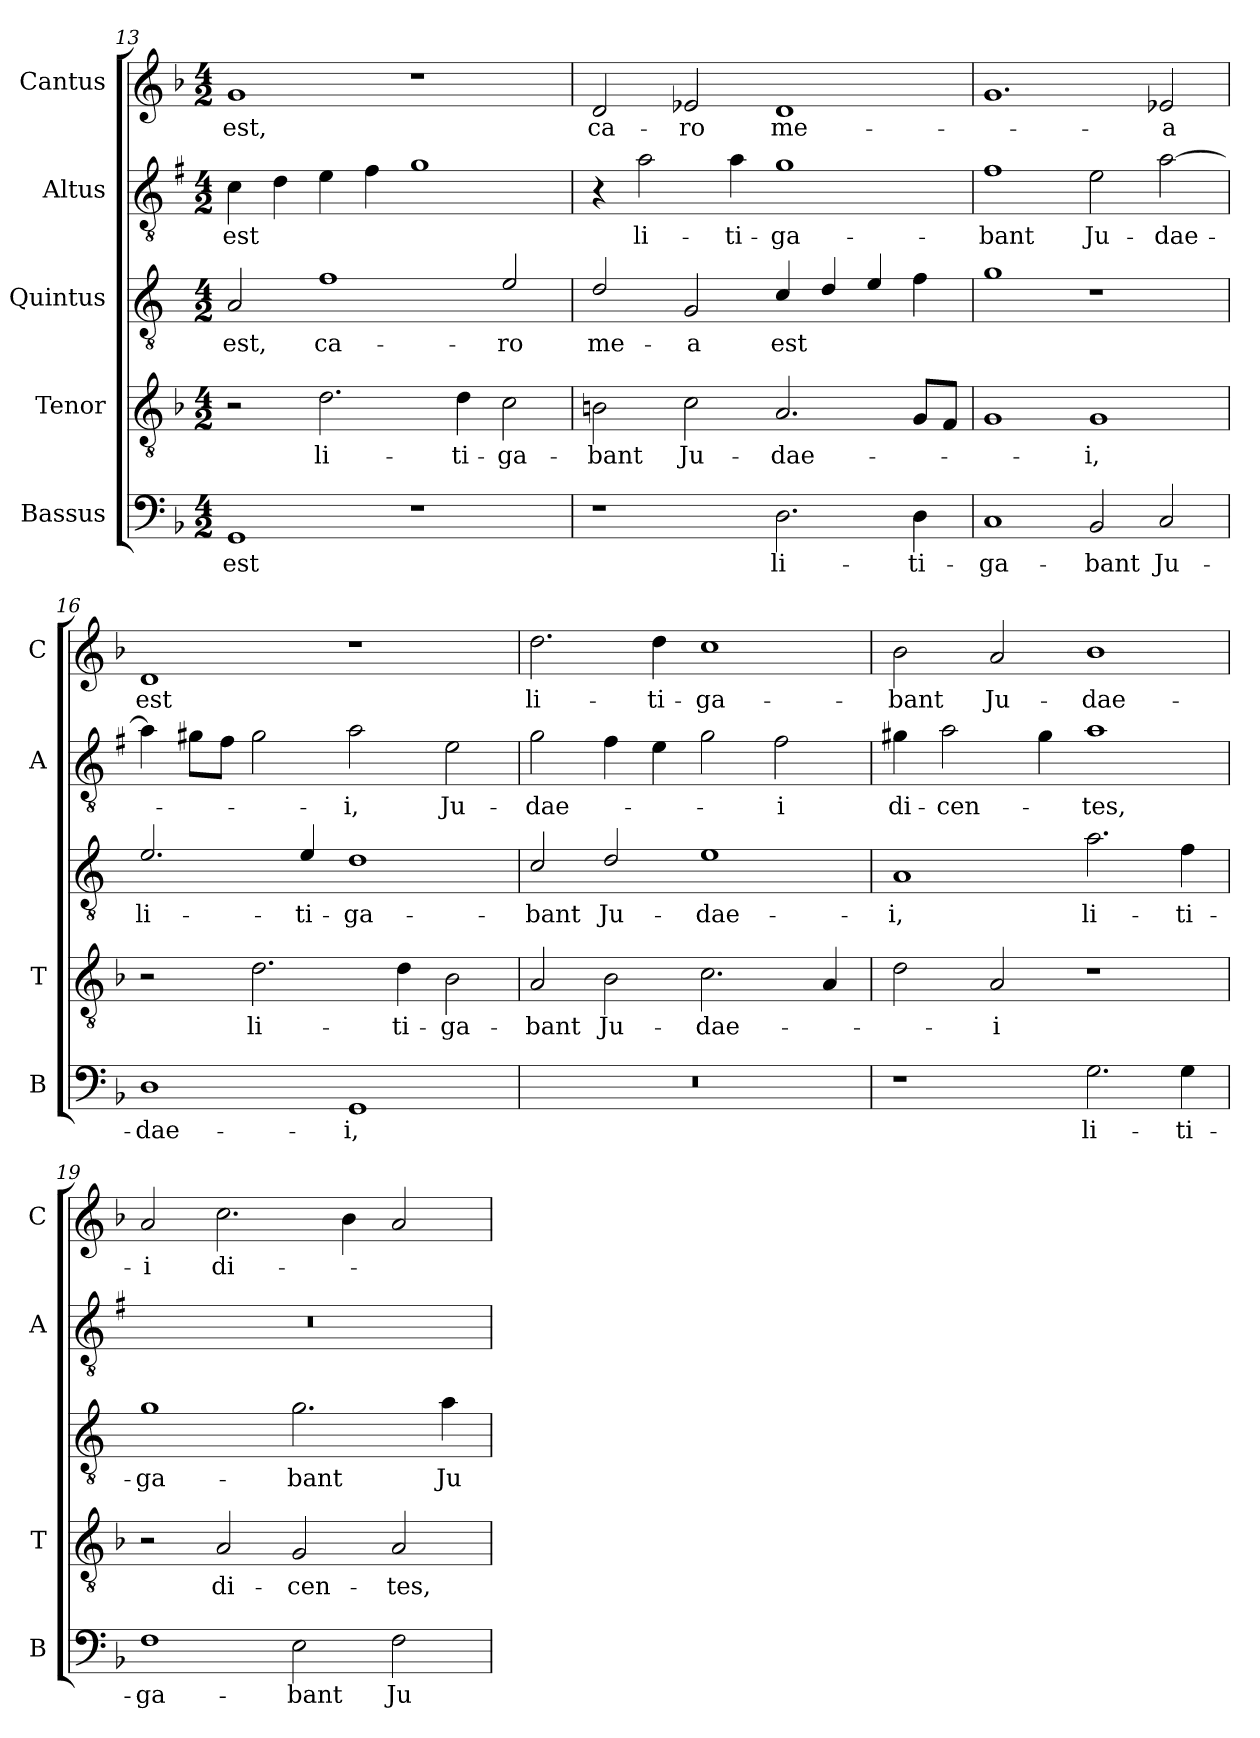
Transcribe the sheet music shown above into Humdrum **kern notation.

**kern	**text	**kern	**text	**kern	**text	**kern	**text	**kern	**text
*part5	*part5	*part4	*part4	*part3	*part3	*part2	*part2	*part1	*part1
*staff5	*staff5	*staff4	*staff4	*staff3	*staff3	*staff2	*staff2	*staff1	*staff1
*I"Bassus	*	*I"Tenor	*	*I"Quintus	*	*I"Altus	*	*I"Cantus	*
*I'B	*	*I'T	*	*	*	*I'A	*	*I'C	*
*clefF4	*	*clefGv2	*	*clefGv2	*	*clefGv2	*	*clefG2	*
*	*	*	*	*ITrd4c7	*	*ITrd1c2	*	*	*
*k[b-]	*	*k[b-]	*	*k[b-]	*	*k[b-]	*	*k[b-]	*
*F:	*	*F:	*	*F:	*	*F:	*	*F:	*
*M4/2	*	*M4/2	*	*M4/2	*	*M4/2	*	*M4/2	*
=13	=13	=13	=13	=13	=13	=13	=13	=13	=13
!	!LO:LY:b	!	!	!	!LO:LY:b	!	!LO:LY:b	!	!LO:LY:b
1GG	est	2r	.	2D/	est,	4B-\	est	1g	est,
.	.	.	.	.	.	4c\	.	.	.
!	!	!	!LO:LY:b	!	!LO:LY:b	!	!	!	!
.	.	2.d\	li-	1B-	ca-	4d\	.	.	.
.	.	.	.	.	.	4e\	.	.	.
1r	.	.	.	.	.	1f	.	1r	.
!	!	!	!LO:LY:b	!	!	!	!	!	!
.	.	4d\	-ti-	.	.	.	.	.	.
!	!	!	!LO:LY:b	!	!LO:LY:b	!	!	!	!
.	.	2c\	-ga-	2A/	-ro	.	.	.	.
=14	=14	=14	=14	=14	=14	=14	=14	=14	=14
!	!	!	!LO:LY:b	!	!LO:LY:b	!	!	!	!LO:LY:b
1r	.	2Bn\	-bant	2G/	me-	4r	.	2d/	ca-
!	!	!	!	!	!	!	!LO:LY:b	!	!
.	.	.	.	.	.	2g\	li-	.	.
!	!	!	!LO:LY:b	!	!LO:LY:b	!	!	!	!LO:LY:b
.	.	2c\	Ju-	2C/	-a	.	.	2e-X/	-ro
!	!	!	!	!	!	!	!LO:LY:b	!	!
.	.	.	.	.	.	4g\	-ti-	.	.
!	!LO:LY:b	!	!LO:LY:b	!	!LO:LY:b	!	!LO:LY:b	!	!LO:LY:b
2.D\	li-	2.A/	-dae-	4F/	est	1f	-ga-	1d	me-
.	.	.	.	4G/	.	.	.	.	.
.	.	.	.	4A/	.	.	.	.	.
!	!LO:LY:b	!	!	!	!	!	!	!	!
4D\	-ti-	8G/L	.	4B-\	.	.	.	.	.
.	.	8F/J	.	.	.	.	.	.	.
=15	=15	=15	=15	=15	=15	=15	=15	=15	=15
!	!LO:LY:b	!	!	!	!	!	!LO:LY:b	!	!
1C	-ga-	1G	.	1c	.	1e	-bant	1.g	.
!	!LO:LY:b	!	!LO:LY:b	!	!	!	!LO:LY:b	!	!
2BB-/	-bant	1G	-i,	1r	.	2d\	Ju-	.	.
!	!LO:LY:b	!	!	!	!	!	!LO:LY:b	!	!LO:LY:b
2C/	Ju-	.	.	.	.	[2g\	-dae-	2e-X/	-a
=16	=16	=16	=16	=16	=16	=16	=16	=16	=16
!	!LO:LY:b	!	!	!	!LO:LY:b	!	!	!	!LO:LY:b
1D	-dae-	2r	.	2.A/	li-	4g\]	.	1d	est
.	.	.	.	.	.	8f#X\L	.	.	.
.	.	.	.	.	.	8e\J	.	.	.
!	!	!	!LO:LY:b	!	!	!	!	!	!
.	.	2.d\	li-	.	.	2f#\	.	.	.
!	!	!	!	!	!LO:LY:b	!	!	!	!
.	.	.	.	4A/	-ti-	.	.	.	.
!	!LO:LY:b	!	!	!	!LO:LY:b	!	!LO:LY:b	!	!
1GG	-i,	.	.	1G	-ga-	2g\	-i,	1r	.
!	!	!	!LO:LY:b	!	!	!	!	!	!
.	.	4d\	-ti-	.	.	.	.	.	.
!	!	!	!LO:LY:b	!	!	!	!LO:LY:b	!	!
.	.	2B-\	-ga-	.	.	2d\	Ju-	.	.
=17	=17	=17	=17	=17	=17	=17	=17	=17	=17
!	!	!	!LO:LY:b	!	!LO:LY:b	!	!LO:LY:b	!	!LO:LY:b
0r	.	2A/	-bant	2F/	-bant	2f\	-dae-	2.dd\	li-
!	!	!	!LO:LY:b	!	!LO:LY:b	!	!	!	!
.	.	2B-\	Ju-	2G/	Ju-	4e\	.	.	.
!	!	!	!	!	!	!	!	!	!LO:LY:b
.	.	.	.	.	.	4d\	.	4dd\	-ti-
!	!	!	!LO:LY:b	!	!LO:LY:b	!	!	!	!LO:LY:b
.	.	2.c\	-dae-	1A	-dae-	2f\	.	1cc	-ga-
!	!	!	!	!	!	!	!LO:LY:b	!	!
.	.	.	.	.	.	2e\	-i	.	.
.	.	4A/	.	.	.	.	.	.	.
!!LO:PB:g=z
=18	=18	=18	=18	=18	=18	=18	=18	=18	=18
!	!	!	!	!	!LO:LY:b	!	!LO:LY:b	!	!LO:LY:b
1r	.	2d\	.	1D	-i,	4f#X\	di-	2b-\	-bant
!	!	!	!	!	!	!	!LO:LY:b	!	!
.	.	.	.	.	.	2g\	-cen-	.	.
!	!	!	!LO:LY:b	!	!	!	!	!	!LO:LY:b
.	.	2A/	-i	.	.	.	.	2a/	Ju-
.	.	.	.	.	.	4f#\	.	.	.
!	!LO:LY:b	!	!	!	!LO:LY:b	!	!LO:LY:b	!	!LO:LY:b
2.G\	li-	1r	.	2.d\	li-	1g	-tes,	1b-	-dae-
!	!LO:LY:b	!	!	!	!LO:LY:b	!	!	!	!
4G\	-ti-	.	.	4B-\	-ti-	.	.	.	.
=19	=19	=19	=19	=19	=19	=19	=19	=19	=19
!	!LO:LY:b	!	!	!	!LO:LY:b	!	!	!	!LO:LY:b
1F	-ga-	2r	.	1c	-ga-	0r	.	2a/	-i
!	!	!	!LO:LY:b	!	!	!	!	!	!LO:LY:b
.	.	2A/	di-	.	.	.	.	2.cc\	di-
!	!LO:LY:b	!	!LO:LY:b	!	!LO:LY:b	!	!	!	!
2E\	-bant	2G/	-cen-	2.c\	-bant	.	.	.	.
.	.	.	.	.	.	.	.	4b-\	.
!	!LO:LY:b	!	!LO:LY:b	!	!	!	!	!	!
2F\	Ju-	2A/	-tes,	.	.	.	.	2a/	.
!	!	!	!	!	!LO:LY:b	!	!	!	!
.	.	.	.	4d\	Ju-	.	.	.	.
=	=	=	=	=	=	=	=	=	=
*-	*-	*-	*-	*-	*-	*-	*-	*-	*-
